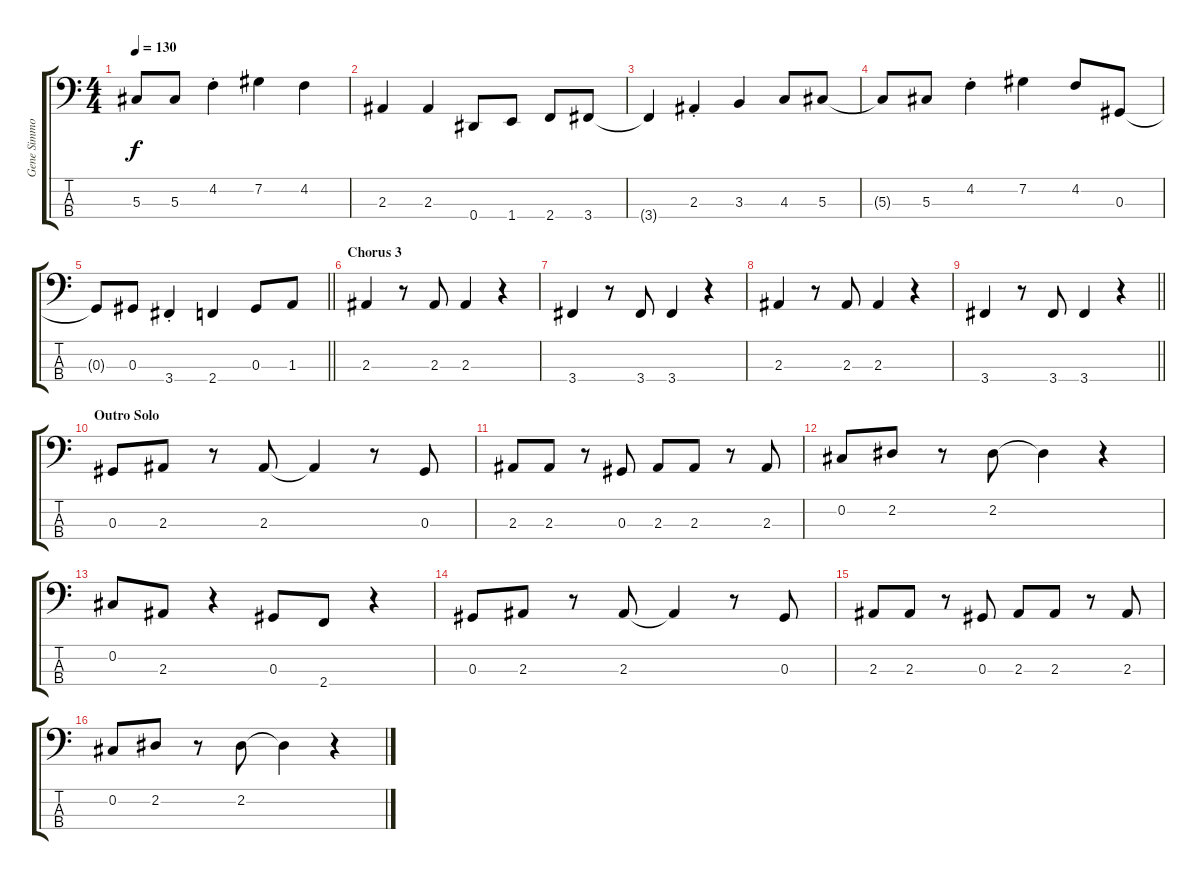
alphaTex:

\track ("Gene Simmons" "Gene Simmo") {instrument electricbassfinger}
\staff {score tabs}
\tuning (Gb2 Db2 Ab1 Eb1) {hide}
\ts (4 4)
\tempo 130
\clef f4
\ks c
5.3{t}.8{dy f} 5.3.8 4.2{st}.4 7.2.4 4.2.4 |
2.3.4 2.3.4 0.4.8 1.4.8 2.4.8 3.4.8 |
3.4{t}.4 2.3{st}.4 3.3.4 4.3.8 5.3.8 |
5.3{t}.8 5.3.8 4.2{st}.4 7.2.4 4.2.8 0.3.8 |
\barLineRight lightlight
0.3{t}.8 0.3.8 3.4{st}.4 2.4.4 0.3.8 1.3.8 |
\section ("" "Chorus 3")
2.3.4 r.8 2.3.8 2.3.4 r.4 |
3.4.4 r.8 3.4.8 3.4.4 r.4 |
2.3.4 r.8 2.3.8 2.3.4 r.4 |
\barLineRight lightlight
3.4.4 r.8 3.4.8 3.4.4 r.4 |
\section ("" "Outro Solo")
0.3.8 2.3.8 r.8 2.3.8 2.3{t}.4 r.8 0.3.8 |
2.3.8 2.3.8 r.8 0.3.8 2.3.8 2.3.8 r.8 2.3.8 |
0.2.8 2.2.8 r.8 2.2.8 2.2{t}.4 r.4 |
0.2.8 2.3.8 r.4 0.3.8 2.4.8 r.4 |
0.3.8 2.3.8 r.8 2.3.8 2.3{t}.4 r.8 0.3.8 |
2.3.8 2.3.8 r.8 0.3.8 2.3.8 2.3.8 r.8 2.3.8 |
0.2.8 2.2.8 r.8 2.2.8 2.2{t}.4 r.4
